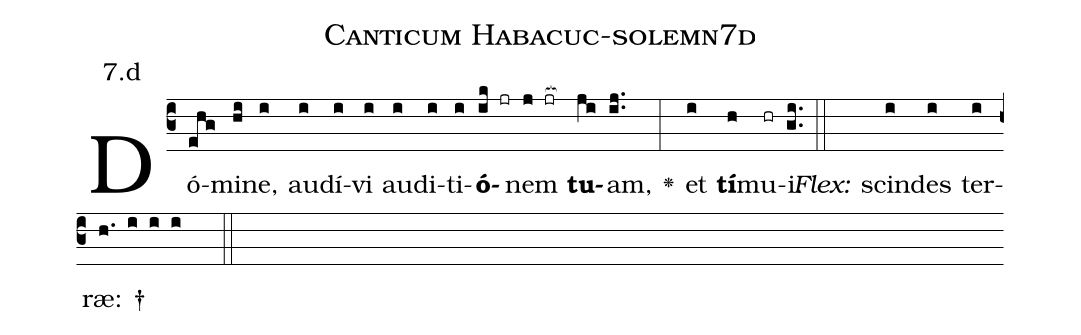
name: Canticum Habacuc-solemn7d;
annotation: 7.d;
%%
(c3)Dó(ehg)mi(hi)ne,(i) au(i)dí(i)vi(i) au(i)di(i)ti(i)<b>ó</b>(ik jr)nem(j jr[ocb:1{]) <b>tu</b>(ji[ocb:0}])am,(ij..) <v>\greheightstar</v>(:) et(i) <b>tí</b>(h)mu(hr)i.(gi..) (::)
<i>Flex:</i>()  scin(i)des(i) ter(i)ræ: †(h. i i i  ::)

%E(i) u(i) o(j) u(i) a(h) e.(gi..) (::)
